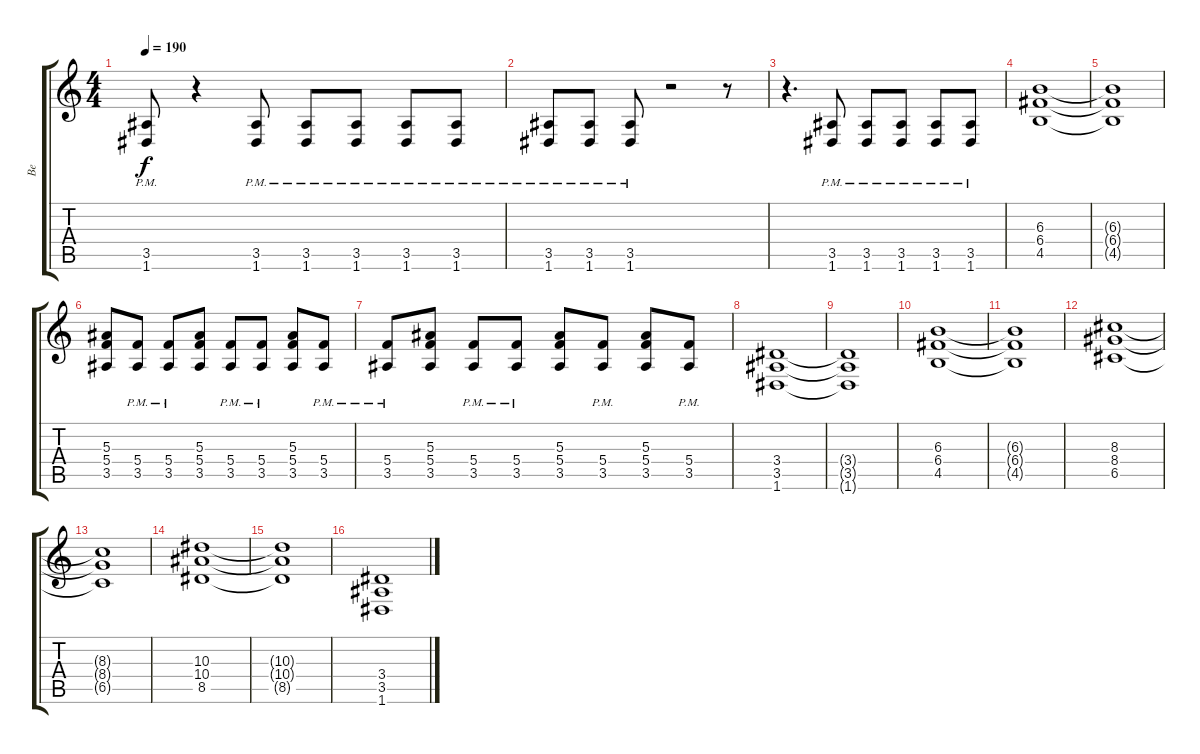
\track ("Be" "Be") {instrument overdrivenguitar}
\staff {score tabs}
\tuning (D4 A3 F3 C3 G2 D2) {hide}
\ts (4 4)
\tempo 190
\clef g2
\ks c
(3.5{pm} 1.6).8{dy f} r.4 (3.5{pm} 1.6).8 (3.5{pm} 1.6).8 (3.5{pm} 1.6).8 (3.5{pm} 1.6).8 (3.5{pm} 1.6).8 |
(3.5{pm} 1.6).8 (3.5{pm} 1.6).8 (3.5{pm} 1.6).8 r.2 r.8 |
r.4{d} (3.5{pm} 1.6).8 (3.5{pm} 1.6).8 (3.5{pm} 1.6).8 (3.5{pm} 1.6).8 (3.5{pm} 1.6).8 |
(6.3 6.4 4.5).1 |
(6.3{t} 6.4{t} 4.5{t}).1 |
(5.3 5.4 3.5).8 (5.4{pm} 3.5).8 (5.4{pm} 3.5).8 (5.3 5.4 3.5).8 (5.4{pm} 3.5).8 (5.4{pm} 3.5).8 (5.3 5.4 3.5).8 (5.4{pm} 3.5).8 |
(5.4{pm} 3.5).8 (5.3 5.4 3.5).8 (5.4{pm} 3.5).8 (5.4{pm} 3.5).8 (5.3 5.4 3.5).8 (5.4{pm} 3.5).8 (5.3 5.4 3.5).8 (5.4{pm} 3.5).8 |
(3.4 3.5 1.6).1 |
(3.4{t} 3.5{t} 1.6{t}).1 |
(6.3 6.4 4.5).1 |
(6.3{t} 6.4{t} 4.5{t}).1 |
(8.3 8.4 6.5).1 |
(8.3{t} 8.4{t} 6.5{t}).1 |
(10.3 10.4 8.5).1 |
(10.3{t} 10.4{t} 8.5{t}).1 |
(3.4 3.5 1.6).1
